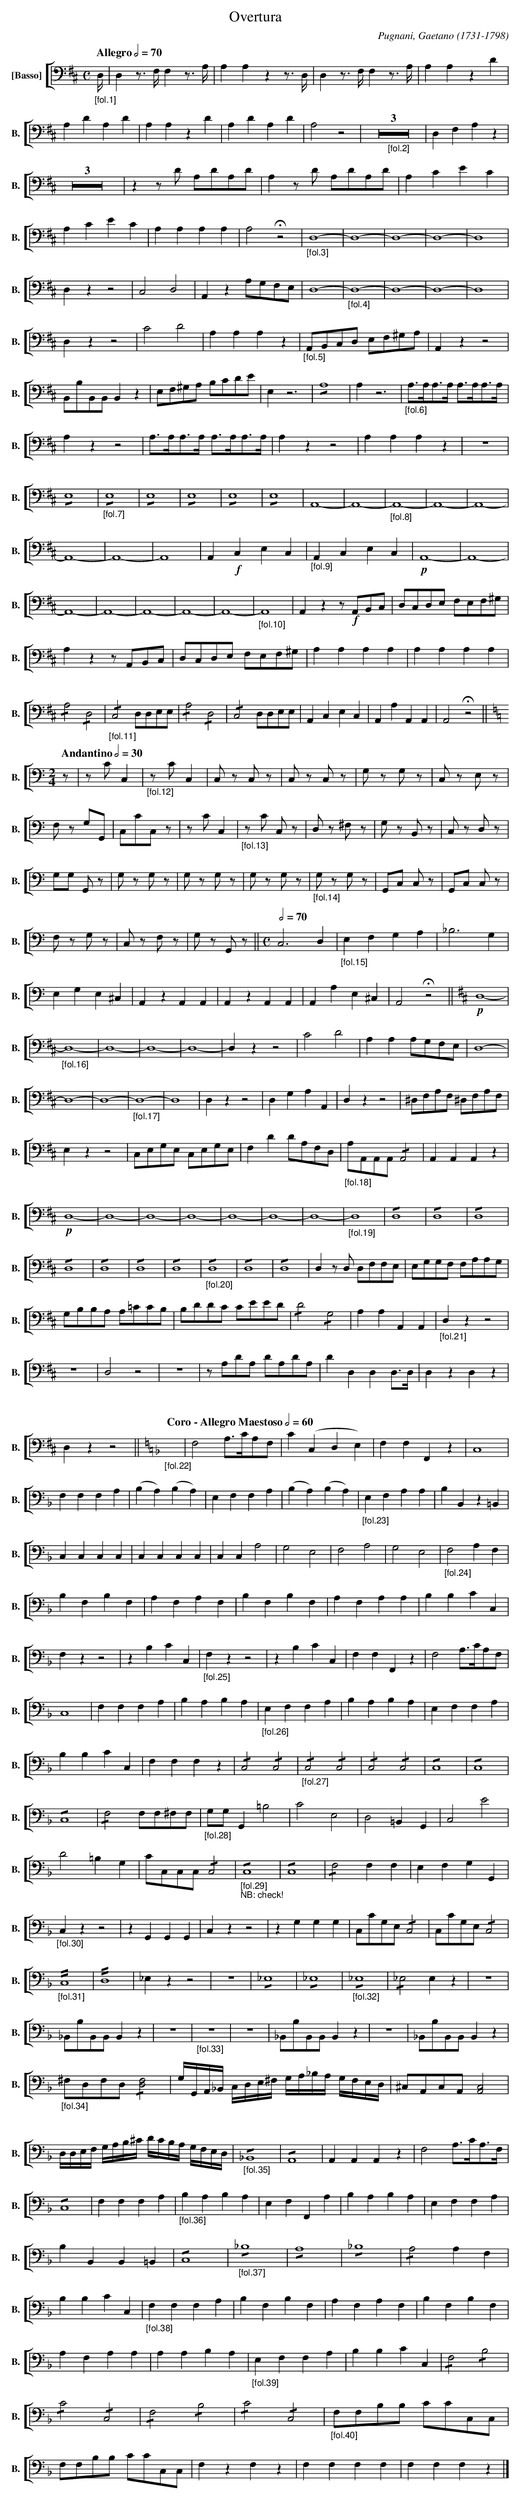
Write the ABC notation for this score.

X:1
T:Overtura
C:Pugnani, Gaetano (1731-1798)
M:C
L:1/4
K:D
V: 14 clef=bass name="[Basso]" sname="B."
%%staves [ 14 ]
[Q: "Allegro" 1/2=70] \
"_[fol.1]" D,// | D, z/>F,/ F, z/>A,/ | A,A,zz/>D,/ | D, z/>F,/ F, z/>A,/ | A,A,z D | A,DA,D | A,A, z D | A,DA,D | A,2 z2 |  \
"_[fol.2]" Z3 | D,F,A,z | Z3 | z z/D/ A,/D/A,/D/ | A, z/D/ A,/D/A,/D/ | A,CEC | A,CEC |A,A,A,A, | A,2 !fermata!z2 | \
"_[fol.3]" D,4 -| D,4 -| D,4 -| D,4 -| D,4 | D,z z2 | C,2 D,2 | A,,z A,/G,/F,/E,/ | D,4- |  \
"_[fol.4]" D,4- | D,4- | D,4- | D,4 | D, z z2 | C2 D2 | A,A,A,z |  \
"_[fol.5]" A,,/B,,/C,/D,/ E,/F,/^G,/A,/ | A,,z z2 | B,,/B,/B,,/B,,/ B,, z | E,/F,/^G,/A,/ B,/C/D/E/| E,z3| !/!A,4 |A,z3|  \
"_[fol.6]" A,/>A,/A,/>A,/ A,/>A,/A,/>A,/| A, z z2 | A,/>A,/A,/>A,/ A,/>A,/A,/>A,/| A, z z2 | A,A,A,z| z4 | !/!E,4 |  \
"_[fol.7]" !/!E,4 | !/!E,4 | !/!E,4 | !/!E,4 | !/!E,4 | A,,4 -| A,,4 -|  \
"_[fol.8]" A,,4 -| A,,4-| A,,4-| A,,4 -| A,,4 -| A,,4 | A,,!f!C,E,C,|  \
"_[fol.9]" A,,C,E,C, | !p!A,,4 -| A,,4 -| A,,4 -| A,,4 -| A,,4 -| A,,4 -| A,,4 -|  \
"_[fol.10]" A,,4 | A,,2/zz1/2!f!A,,/B,,/C,/| D,/C,/D,/E,/ F,/E,/F,/^G,/| A,z z/A,,/B,,/C,/| D,/C,/D,/E,/ F,/E,/F,/^G,/| A,A,A,A,| A,A,A,A,| !/!A,2 !/!D,2 |  \
"_[fol.11]" !/!C,2 D,/D,/E,/E,/ | !/!A,2 !/!D,2 | !/!C,2 D,/D,/E,/E,/ | A,,C,E,C,| A,,A,A,,A,,| A,,2!fermata!z2 ||
[M:2/4] [K:C] [L:1/8] [Q: "Andantino" 1/2=30] z | zCC,2|  \
"_[fol.12]" zC C,2| C,z C,z| C,z C,z| G,z G,z| C,z E,z| F,z G,G,,| C,CC,z| zC C,2|  \
"_[fol.13]" zC C,z| D,z ^F,z|G,z B,,z| C,z D,z|G,G, G,,z| G,z G,z| G,z G,z| G,z G,z|  \
"_[fol.14]" G,z G,z | G,,C, C,z |G,,C, C,z | F,z G,z | C,z F,z | G,z G,,z || [M:C] [L:1/4] [Q:1/2=70] C,2>d,,2 | \
"_[fol.15]"  E,F,G,A, | _B,2> G,2| E, G, E,^C,| A,,z A,,A,,| A,,z A,,A,,| A,,A,E,^C, | A,,2 !fermata!z2 ||[K: D] !p! D,4 -|  \
"_[fol.16]" D,4 -| D,4 -| D,4 -| D,4 -| D, z, z2| C2 D2| A, A, A,/G,/F,/E,/ | D,4 -| D,4 -| D,4 -|  \
"_[fol.17]" D,4 -| D,4 | D,z z2 | D,G,A,A,, | D,z z2 | ^D,/F,/A,/F,/ ^D,/F,/A,/F,/ | E,z z2 | C,/E,/G,/E,/ C,/E,/G,/E,/ | F,D D/A,/F,/D,/ |  \
"_[fol.18]" A,/A,,/A,,/A,,/ !/!A,,2 | A,,A,,A,,z |!p!D,4 -| D,4 -| D,4 -| D,4 -| D,4 -| D,4 -| D,4 -|  \
"_[fol.19]" D,4 | !/!D,4 | !/!D,4 | !/!D,4 | !/!D,4 | !/!D,4 | !/!D,4 | !/!D,4 |  \
"_[fol.20]" !/!D,4 | !/!D,4 | !/!D,4 |D, z/D,/ D,/F,/F,/E,/|E,/G,/G,/F,/ F,/A,/A,/G,/|G,/B,/B,/A,/ A,/=C/C/B,/|B,/D/D/C/ C/E/E/D/ | \
     !/!D2 !/!G,2 | A,A,A,,A,, |  \
"_[fol.21]" D,zz2 | z4 | D,2z2 | z4 | z/A,/D/A,/ D/A,/D/A,/ | DD,D,D,/>D,/ | D,zD,z | D,z z2 || \
[K:F][L:1/4][Q: "Coro - Allegro Maestoso" 1/2=60] \
"_[fol.22]"  x3/8 | F,2 A,/>C/A,/F,/ | C(C,D,E,) | F,F,F,,z | C,4 | F,F,F,A, | (B,A,)(B,A,) | E,F,F,A, | (B,A,)(B,A,) |  \
"_[fol.23]" E,F,A,A, | B,B,,z=B,,| C,C,C,C, | C,C,C,C, | C,C, A,2 | G,2 E,2 | F,2 A,2 | G,2 E,2 |  \
"_[fol.24]" F,2A,F,| B,F,B,F,| A,F,A,F,| B,F,B,F,| A,F,A,A,| B,B,CC,| F,zz2| zB,CC,|  \
"_[fol.25]" F,zz2| zB,CC,|F,F,F,,z|  F,2 A,/>C/A,/F,/ | C,4 | F,F,F,A, | B,A,B,A, |  \
"_[fol.26]" E,F,F,A, | B,A,B,A, | E,F,F,A, | B,B,CC, | F,F,F,z | !/!C,2 !/!C,2 |  \
"_[fol.27]" !/!C,2 !/!C,2 | !/!C,2 !/!C,2 | !/!C,4 | !/!C,4 | !/!C,4 | !/!F,2 F,/F,/^F,/F,/ |  \
"_[fol.28]" G,/G,/ G,, =B,2 | C2 E,2 | D,2 =B,,G,, | C,2 E2 | D2 =B,G, | C/C,/C,/C,/ !/!C,2 |  \
"_[fol.29]" "_NB: check!" !/!C,4 | !/!C,4 | !/!F,2 F,F, | E,F,G,G,, |  \
"_[fol.30]" C,z z2 | zG,,G,,G,, | C,z z2 | zG,G,G, | C,/C/G,/E,/ !/!C,2 | C,/C/G,/E,/ !/!C,2 |  \
"_[fol.31]" !//!C,4 | !//!D,4 | _E,z z2 | z4 | !/!_E,4 | !/!_E,4 | \
"_[fol.32]" !/!_E,4 | !/!_E,2 E,z | z4 | _B,,/B,/B,,/B,,/ B,, z | z4 |  \
"_[fol.33]" z4 | z4 | _B,,/B,/B,,/B,,/ B,, z | z4 | _B,,/B,/B,,/B,,/ B,, z |  \
"_[fol.34]" ^F,/D,/F,/D,/ !/![D,F,]2 | G,//G,,//A,,//_B,,// C,//D,//E,//^F,// G,//A,//_B,//A,// G,//F,//E,//D,// | \
     ^C,/A,,/C,/A,,/ [A,,C,]2 | D,//D,//E,//F,// G,//A,//B,//^C// D//C//B,//A,// G,//F,//E,//D,// |  \
"_[fol.35]" !/!_B,,4 | !/!A,,4 | A,,A,,A,,z | F,2 A,/>C/A,/>F,/ | !/!C,4 | F,F,F,A, |  \
"_[fol.36]" B,A,B,A, | E,F,F,,A, | B,A,B,A, | E,F,F,A, | B,B,,B,,=B,, | !/!C,4 |  \
"_[fol.37]" !/!_B,4 | !/!A,4 | !/!_B,4 | !/!A,2 A,F, | B,B,CC, |  \
"_[fol.38]" F,F,F,A, | B,F,B,F, | A,F,A,F, | B,F,B,F, | A,F,A,A, | A,A,B,A, |  \
"_[fol.39]" E,F,F,A, | B,B,CC, | !/!F,2 !/!B,2 | !/!C2 !/!C,2 | !/!F,2 !/!B,2 | !/!C2 !/!C,2 |  \
"_[fol.40]" F,/F,/B,/B,/ C/C/C,/C,/ | F,/F,/B,/B,/ C/C/C,/C,/ | F,zF,z | F,F,F,F, | F,F,F,z |]
